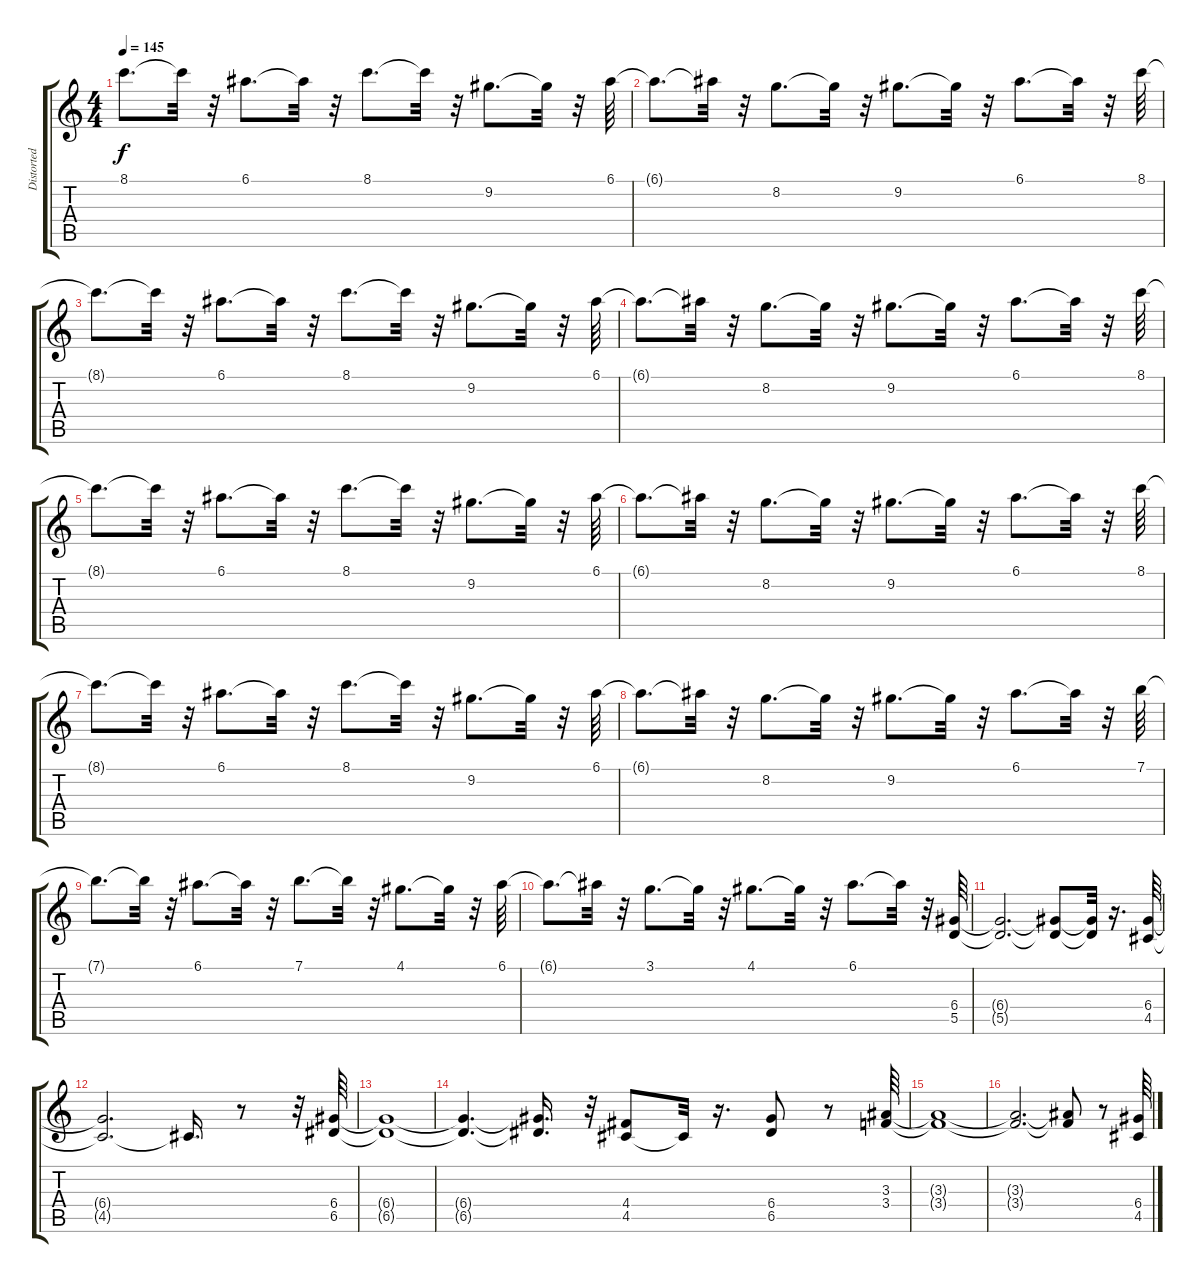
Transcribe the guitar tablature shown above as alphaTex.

\track ("Distorted Guitar 1" "Distorted ") {instrument distortionguitar}
\staff {score tabs}
\tuning (E4 B3 G3 D3 A2 E2) {hide}
\ts (4 4)
\tempo 145
\clef g2
\ks c
8.1{t}.8{d dy f} 8.1{t}.32 r.32 6.1.8{d} 6.1{t}.32 r.32 8.1.8{d} 8.1{t}.32 r.32 9.2.8{d} 9.2{t}.32 r.32 6.1.64 |
6.1{t}.8{d} 6.1{t}.32 r.32 8.2.8{d} 8.2{t}.32 r.32 9.2.8{d} 9.2{t}.32 r.32 6.1.8{d} 6.1{t}.32 r.32 8.1.64 |
8.1{t}.8{d} 8.1{t}.32 r.32 6.1.8{d} 6.1{t}.32 r.32 8.1.8{d} 8.1{t}.32 r.32 9.2.8{d} 9.2{t}.32 r.32 6.1.64 |
6.1{t}.8{d} 6.1{t}.32 r.32 8.2.8{d} 8.2{t}.32 r.32 9.2.8{d} 9.2{t}.32 r.32 6.1.8{d} 6.1{t}.32 r.32 8.1.64 |
8.1{t}.8{d} 8.1{t}.32 r.32 6.1.8{d} 6.1{t}.32 r.32 8.1.8{d} 8.1{t}.32 r.32 9.2.8{d} 9.2{t}.32 r.32 6.1.64 |
6.1{t}.8{d} 6.1{t}.32 r.32 8.2.8{d} 8.2{t}.32 r.32 9.2.8{d} 9.2{t}.32 r.32 6.1.8{d} 6.1{t}.32 r.32 8.1.64 |
8.1{t}.8{d} 8.1{t}.32 r.32 6.1.8{d} 6.1{t}.32 r.32 8.1.8{d} 8.1{t}.32 r.32 9.2.8{d} 9.2{t}.32 r.32 6.1.64 |
6.1{t}.8{d} 6.1{t}.32 r.32 8.2.8{d} 8.2{t}.32 r.32 9.2.8{d} 9.2{t}.32 r.32 6.1.8{d} 6.1{t}.32 r.32 7.1.64 |
7.1{t}.8{d} 7.1{t}.32 r.32 6.1.8{d} 6.1{t}.32 r.32 7.1.8{d} 7.1{t}.32 r.32 4.1.8{d} 4.1{t}.32 r.32 6.1.64 |
6.1{t}.8{d} 6.1{t}.32 r.32 3.1.8{d} 3.1{t}.32 r.32 4.1.8{d} 4.1{t}.32 r.32 6.1.8{d} 6.1{t}.32 r.32 (6.4 5.5).64{balance 0} |
(6.4{t} 5.5{t}).2{d} (6.4{t} 5.5{t}).8 (6.4{t} 5.5{t}).32 r.16{d} (6.4 4.5).64 |
(6.4{t} 4.5{t}).2{d} 4.5{t}.16{d} r.8 r.32 (6.4 6.5).64 |
(6.4{t} 6.5{t}).1 |
(6.4{t} 6.5{t}).4{d} (6.4{t} 6.5{t}).16{d} r.32 (4.4 4.5).8 4.5{t}.32 r.16{d} (6.4 6.5).8 r.8 (3.3 3.4).64 |
(3.3{t} 3.4{t}).1 |
(3.3{t} 3.4{t}).2{d} (3.3{t} 3.4{t}).8 r.8 (6.4 4.5).64
